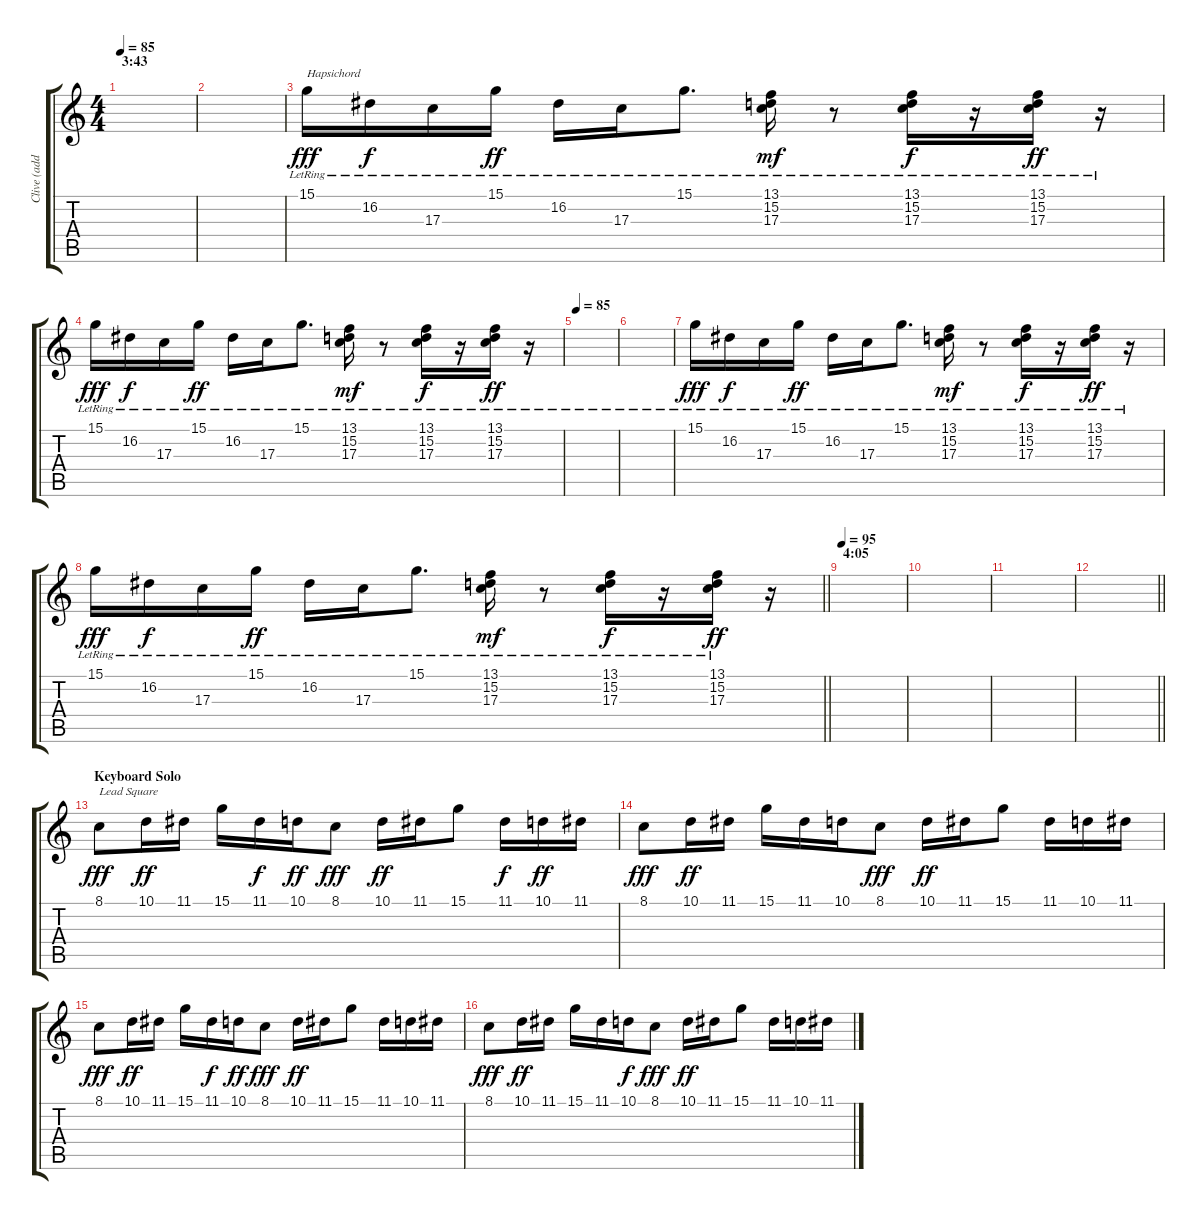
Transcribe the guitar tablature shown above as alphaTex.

\track ("Clive (additional keyboard)" "Clive (add") {instrument flute}
\staff {score tabs}
\tuning (E4 B3 G3 D3 A2 E2) {hide}
\ts (4 4)
\section ("" "3:43")
\tempo 85
\clef g2
\ks c
|
|
15.1{lr}.16{txt "Hapsichord" dy fff volume 12 instrument harpsichord} 16.2{lr}.16{dy f} 17.3{lr}.16 15.1{lr}.16{dy ff} 16.2{lr}.16 17.3{lr}.16 15.1{lr}.8{d} (13.1{lr} 15.2{lr} 17.3{lr}).16{dy mf} r.8 (13.1{lr} 15.2{lr} 17.3{lr}).16{dy f} r.16 (13.1{lr} 15.2{lr} 17.3{lr}).16{dy ff} r.16 |
15.1{lr}.16{dy fff} 16.2{lr}.16{dy f} 17.3{lr}.16 15.1{lr}.16{dy ff} 16.2{lr}.16 17.3{lr}.16 15.1{lr}.8{d} (13.1{lr} 15.2{lr} 17.3{lr}).16{dy mf} r.8 (13.1{lr} 15.2{lr} 17.3{lr}).16{dy f} r.16 (13.1{lr} 15.2{lr} 17.3{lr}).16{dy ff} r.16 |
\tempo 85
|
|
15.1{lr}.16{dy fff} 16.2{lr}.16{dy f} 17.3{lr}.16 15.1{lr}.16{dy ff} 16.2{lr}.16 17.3{lr}.16 15.1{lr}.8{d} (13.1{lr} 15.2{lr} 17.3{lr}).16{dy mf} r.8 (13.1{lr} 15.2{lr} 17.3{lr}).16{dy f} r.16 (13.1{lr} 15.2{lr} 17.3{lr}).16{dy ff} r.16 |
\barLineRight lightlight
15.1{lr}.16{dy fff} 16.2{lr}.16{dy f} 17.3{lr}.16 15.1{lr}.16{dy ff} 16.2{lr}.16 17.3{lr}.16 15.1{lr}.8{d} (13.1{lr} 15.2{lr} 17.3{lr}).16{dy mf} r.8 (13.1{lr} 15.2{lr} 17.3{lr}).16{dy f} r.16 (13.1{lr} 15.2{lr} 17.3{lr}).16{dy ff} r.16 |
\section ("" "4:05")
\tempo 95
|
|
|
\barLineRight lightlight
|
\section ("" "Keyboard Solo")
8.1.8{txt "Lead Square" dy fff volume 16 instrument lead1square} 10.1.16{dy ff} 11.1.16 15.1.16 11.1.16{dy f} 10.1.16{dy ff} 8.1.8{dy fff} 10.1.16{dy ff} 11.1.16 15.1.8 11.1.16{dy f} 10.1.16{dy ff} 11.1.16 |
8.1.8{dy fff} 10.1.16{dy ff} 11.1.16 15.1.16 11.1.16 10.1.16 8.1.8{dy fff} 10.1.16{dy ff} 11.1.16 15.1.8 11.1.16 10.1.16 11.1.16 |
8.1.8{dy fff} 10.1.16{dy ff} 11.1.16 15.1.16 11.1.16{dy f} 10.1.16{dy ff} 8.1.8{dy fff} 10.1.16{dy ff} 11.1.16 15.1.8 11.1.16 10.1.16 11.1.16 |
8.1.8{dy fff} 10.1.16{dy ff} 11.1.16 15.1.16 11.1.16 10.1.16{dy f} 8.1.8{dy fff} 10.1.16{dy ff} 11.1.16 15.1.8 11.1.16 10.1.16 11.1.16
